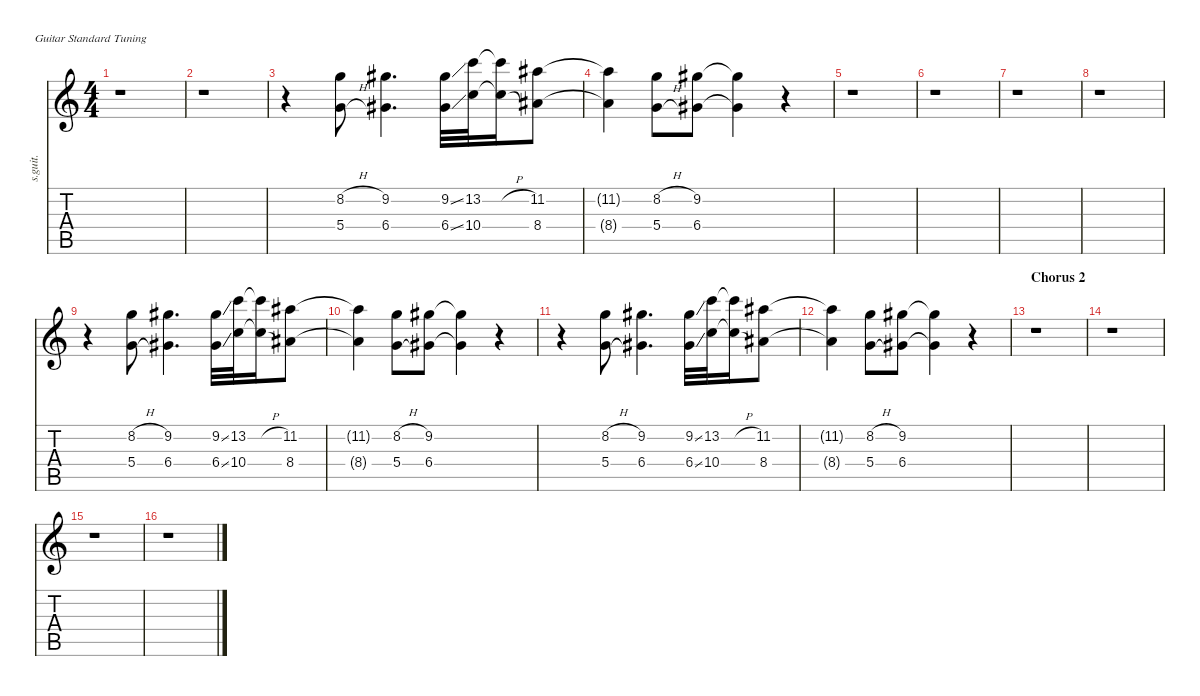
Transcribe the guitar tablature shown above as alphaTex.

\defaultSystemsLayout 4
\hideDynamics
\bracketExtendMode nobrackets
\track ("Billie Joe Amrstrong - Lead" "s.guit.") {instrument distortionguitar}
\staff {score tabs}
\tuning (E4 B3 G3 D3 A2 E2)
\ts (4 4)
\tempo (84 hide)
\clef g2
\ks c
r.1{dy f} |
r.1 |
r.4 (8.2{h} 5.4{h}).8{lyrics (0 "") lyrics (1 "") lyrics (2 "") lyrics (3 "") lyrics (4 "")} (9.2{acc #} 6.4{acc #}).4{d lyrics (0 "") lyrics (1 "") lyrics (2 "") lyrics (3 "") lyrics (4 "")} (9.2{ss acc #} 6.4{ss acc #}).32{lyrics (0 "") lyrics (1 "") lyrics (2 "") lyrics (3 "") lyrics (4 "")} (13.2 10.4).32{lyrics (0 "") lyrics (1 "") lyrics (2 "") lyrics (3 "") lyrics (4 "")} (13.2{h t} 10.4{h t}).16{lyrics (0 "") lyrics (1 "") lyrics (2 "") lyrics (3 "") lyrics (4 "")} (11.2{acc #} 8.4{acc #}).8{lyrics (0 "") lyrics (1 "") lyrics (2 "") lyrics (3 "") lyrics (4 "")} |
(11.2{t acc #} 8.4{t acc #}).4{lyrics (0 "") lyrics (1 "") lyrics (2 "") lyrics (3 "") lyrics (4 "")} (8.2{h} 5.4{h}).8{lyrics (0 "") lyrics (1 "") lyrics (2 "") lyrics (3 "") lyrics (4 "")} (9.2{acc #} 6.4{acc #}).8{lyrics (0 "") lyrics (1 "") lyrics (2 "") lyrics (3 "") lyrics (4 "")} (9.2{t acc #} 6.4{t acc #}).4{lyrics (0 "") lyrics (1 "") lyrics (2 "") lyrics (3 "") lyrics (4 "")} r.4 |
r.1 |
r.1 |
r.1 |
r.1 |
r.4 (8.2{h} 5.4{h}).8{lyrics (0 "") lyrics (1 "") lyrics (2 "") lyrics (3 "") lyrics (4 "")} (9.2{acc #} 6.4{acc #}).4{d lyrics (0 "") lyrics (1 "") lyrics (2 "") lyrics (3 "") lyrics (4 "")} (9.2{ss acc #} 6.4{ss acc #}).32{lyrics (0 "") lyrics (1 "") lyrics (2 "") lyrics (3 "") lyrics (4 "")} (13.2 10.4).32{lyrics (0 "") lyrics (1 "") lyrics (2 "") lyrics (3 "") lyrics (4 "")} (13.2{h t} 10.4{h t}).16{lyrics (0 "") lyrics (1 "") lyrics (2 "") lyrics (3 "") lyrics (4 "")} (11.2{acc #} 8.4{acc #}).8{lyrics (0 "") lyrics (1 "") lyrics (2 "") lyrics (3 "") lyrics (4 "")} |
(11.2{t acc #} 8.4{t acc #}).4{lyrics (0 "") lyrics (1 "") lyrics (2 "") lyrics (3 "") lyrics (4 "")} (8.2{h} 5.4{h}).8{lyrics (0 "") lyrics (1 "") lyrics (2 "") lyrics (3 "") lyrics (4 "")} (9.2{acc #} 6.4{acc #}).8{lyrics (0 "") lyrics (1 "") lyrics (2 "") lyrics (3 "") lyrics (4 "")} (9.2{t acc #} 6.4{t acc #}).4{lyrics (0 "") lyrics (1 "") lyrics (2 "") lyrics (3 "") lyrics (4 "")} r.4 |
r.4 (8.2{h} 5.4{h}).8{lyrics (0 "") lyrics (1 "") lyrics (2 "") lyrics (3 "") lyrics (4 "")} (9.2{acc #} 6.4{acc #}).4{d lyrics (0 "") lyrics (1 "") lyrics (2 "") lyrics (3 "") lyrics (4 "")} (9.2{ss acc #} 6.4{ss acc #}).32{lyrics (0 "") lyrics (1 "") lyrics (2 "") lyrics (3 "") lyrics (4 "")} (13.2 10.4).32{lyrics (0 "") lyrics (1 "") lyrics (2 "") lyrics (3 "") lyrics (4 "")} (13.2{h t} 10.4{h t}).16{lyrics (0 "") lyrics (1 "") lyrics (2 "") lyrics (3 "") lyrics (4 "")} (11.2{acc #} 8.4{acc #}).8{lyrics (0 "") lyrics (1 "") lyrics (2 "") lyrics (3 "") lyrics (4 "")} |
(11.2{t acc #} 8.4{t acc #}).4{lyrics (0 "") lyrics (1 "") lyrics (2 "") lyrics (3 "") lyrics (4 "")} (8.2{h} 5.4{h}).8{lyrics (0 "") lyrics (1 "") lyrics (2 "") lyrics (3 "") lyrics (4 "")} (9.2{acc #} 6.4{acc #}).8{lyrics (0 "") lyrics (1 "") lyrics (2 "") lyrics (3 "") lyrics (4 "")} (9.2{t acc #} 6.4{t acc #}).4{lyrics (0 "") lyrics (1 "") lyrics (2 "") lyrics (3 "") lyrics (4 "")} r.4 |
\section ("" "Chorus 2")
r.1 |
r.1 |
r.1 |
r.1
